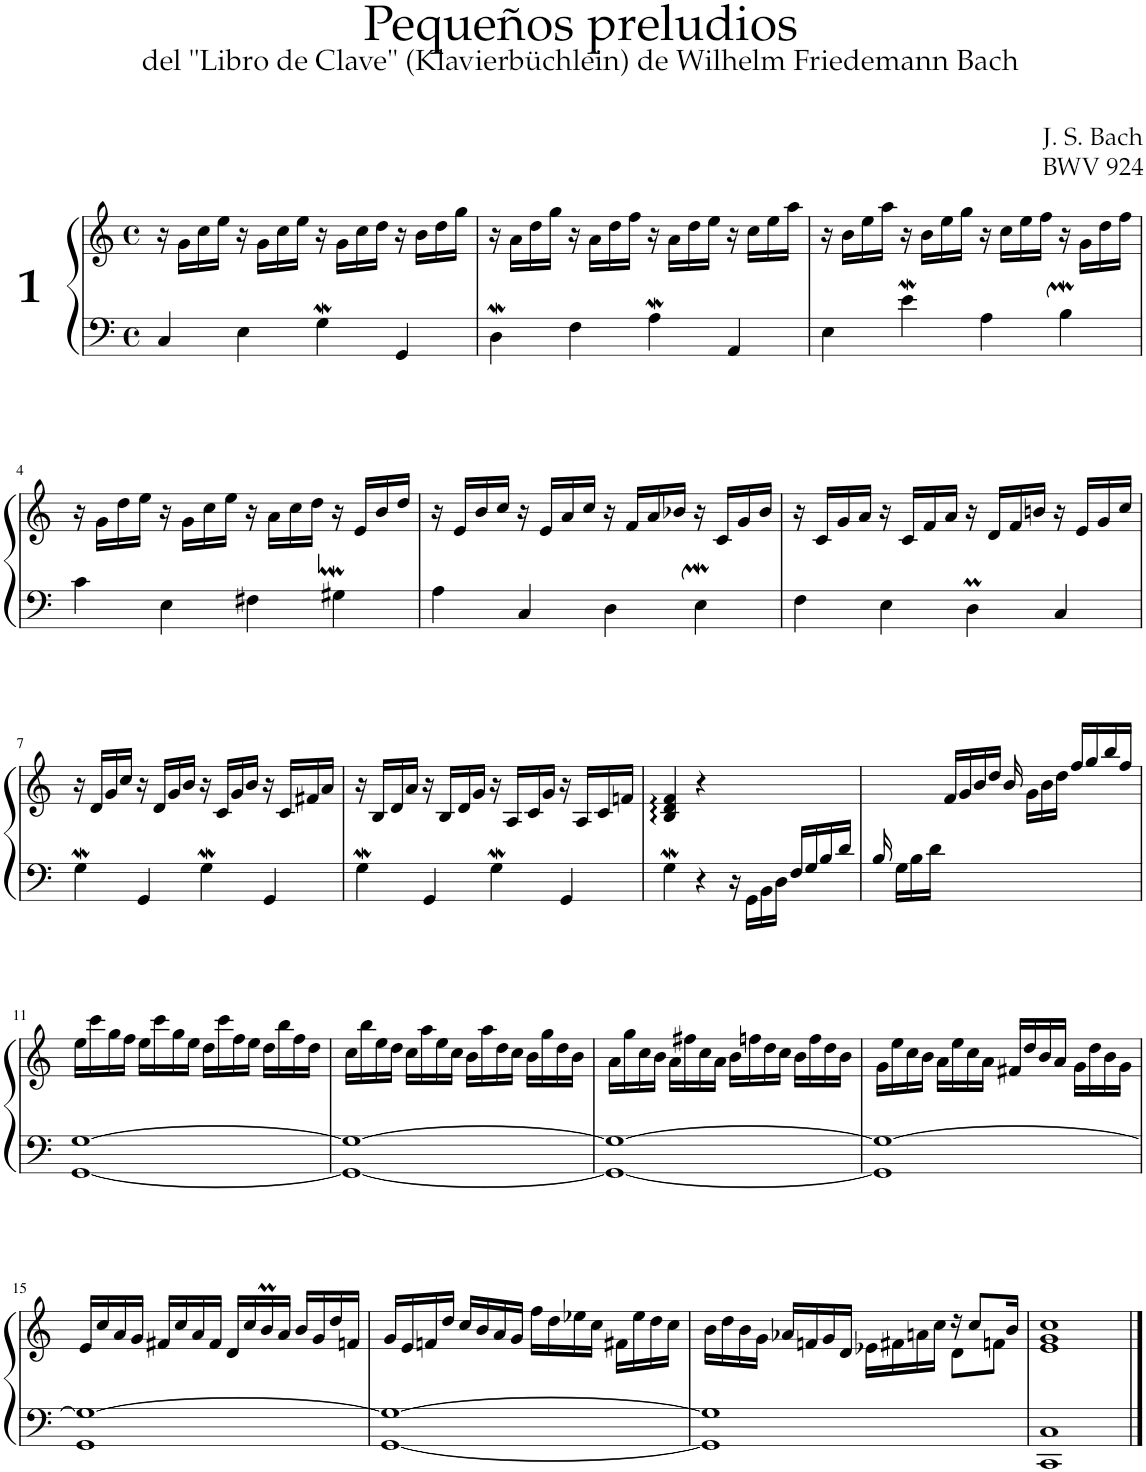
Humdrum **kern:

**kern	**kern
*part1	*part1
*staff2	*staff1
*I"1	*
*clefF4	*clefG2
*k[]	*k[]
*M4/4	*M4/4
*met(c)	*met(c)
=1	=1
4C/	16r
.	16g\LL
.	16cc\
.	16ee\JJ
4E\	16r
.	16g\LL
.	16cc\
.	16ee\JJ
4GW\	16r
.	16g\LL
.	16cc\
.	16dd\JJ
4GG/	16r
.	16b\LL
.	16dd\
.	16gg\JJ
=2	=2
4DW\	16r
.	16a\LL
.	16dd\
.	16gg\JJ
4F\	16r
.	16a\LL
.	16dd\
.	16ff\JJ
4AW\	16r
.	16a\LL
.	16dd\
.	16ee\JJ
4AA/	16r
.	16cc\LL
.	16ee\
.	16aa\JJ
=3	=3
4E\	16r
.	16b\LL
.	16ee\
.	16aa\JJ
4eW\	16r
.	16b\LL
.	16ee\
.	16gg\JJ
4A\	16r
.	16cc\LL
.	16ee\
.	16ff\JJ
4BW\	16r
.	16g\LL
.	16dd\
.	16ff\JJ
!!LO:LB:g=z
=4	=4
4c\	16r
.	16g\LL
.	16dd\
.	16ee\JJ
4E\	16r
.	16g\LL
.	16cc\
.	16ee\JJ
4F#X\	16r
.	16a\LL
.	16cc\
.	16dd\JJ
4G#XW\	16r
.	16e/LL
.	16b/
.	16dd/JJ
=5	=5
4A\	16r
.	16e/LL
.	16b/
.	16cc/JJ
4C/	16r
.	16e/LL
.	16a/
.	16cc/JJ
4D\	16r
.	16f/LL
.	16a/
.	16b-X/JJ
4EW\	16r
.	16c/LL
.	16g/
.	16b-/JJ
=6	=6
4F\	16r
.	16c/LL
.	16g/
.	16a/JJ
4E\	16r
.	16c/LL
.	16f/
.	16a/JJ
4DM\	16r
.	16d/LL
.	16f/
.	16bn/JJ
4C/	16r
.	16e/LL
.	16g/
.	16cc/JJ
!!LO:LB:g=z
=7	=7
4GW\	16r
.	16d/LL
.	16g/
.	16cc/JJ
4GG/	16r
.	16d/LL
.	16g/
.	16b/JJ
4GW\	16r
.	16c/LL
.	16g/
.	16b/JJ
4GG/	16r
.	16c/LL
.	16f#X/
.	16a/JJ
=8	=8
4GW\	16r
.	16B/LL
.	16d/
.	16a/JJ
4GG/	16r
.	16B/LL
.	16d/
.	16g/JJ
4GW\	16r
.	16A/LL
.	16c/
.	16g/JJ
4GG/	16r
.	16A/LL
.	16c/
.	16fn/JJ
=9	=9
4GW\	4B/: 4d/: 4f/:
4r	4r
16r	2ryy
16GG\LL	.
16BB\	.
16D\JJ	.
16F/LL	.
16G/	.
16B/	.
16d/JJ	.
=10	=10
16B/	4ryy
16G\LL	.
16B\	.
16d\JJ	.
4ryy	16f/LL
.	16g/
.	16b/
.	16dd/JJ
2ryy	16b/
.	16g\LL
.	16b\
.	16dd\JJ
.	16ff/LL
.	16gg/
.	16bb/
.	16ff/JJ
!!LO:LB:g=z
=11	=11
[1GG [1G	16ee\LL
.	16ccc\
.	16gg\
.	16ff\JJ
.	16ee\LL
.	16ccc\
.	16gg\
.	16ee\JJ
.	16dd\LL
.	16ccc\
.	16ff\
.	16ee\JJ
.	16dd\LL
.	16bb\
.	16ff\
.	16dd\JJ
=12	=12
1GG_ 1G_	16cc\LL
.	16bb\
.	16ee\
.	16dd\JJ
.	16cc\LL
.	16aa\
.	16ee\
.	16cc\JJ
.	16b\LL
.	16aa\
.	16dd\
.	16cc\JJ
.	16b\LL
.	16gg\
.	16dd\
.	16b\JJ
=13	=13
1GG_ 1G_	16a\LL
.	16gg\
.	16cc\
.	16b\JJ
.	16a\LL
.	16ff#X\
.	16cc\
.	16a\JJ
.	16b\LL
.	16ffn\
.	16dd\
.	16cc\JJ
.	16b\LL
.	16ff\
.	16dd\
.	16b\JJ
=14	=14
1GG] 1G_	16g\LL
.	16ee\
.	16cc\
.	16b\JJ
.	16a\LL
.	16ee\
.	16cc\
.	16a\JJ
.	16f#X/LL
.	16dd/
.	16b/
.	16a/JJ
.	16g\LL
.	16dd\
.	16b\
.	16g\JJ
!!LO:LB:g=z
=15	=15
1GG 1G_	16e/LL
.	16cc/
.	16a/
.	16g/JJ
.	16f#X/LL
.	16cc/
.	16a/
.	16f#/JJ
.	16d/LL
.	16cc/
.	16bm/
.	16a/JJ
.	16b/LL
.	16g/
.	16dd/
.	16fn/JJ
=16	=16
[1GG 1G_	16g/LL
.	16e/
.	16fn/
.	16dd/JJ
.	16cc/LL
.	16b/
.	16a/
.	16g/JJ
.	16ff\LL
.	16dd\
.	16ee-X\
.	16cc\JJ
.	16f#X\LL
.	16ee-\
.	16dd\
.	16cc\JJ
=17	=17
*	*^
1GG] 1G]	16b\LL	2.ryy
.	16dd\	.
.	16b\	.
.	16g\JJ	.
.	16a-X/LL	.
.	16fn/	.
.	16g/	.
.	16d/JJ	.
.	16e-X\LL	.
.	16f#X\	.
.	16an\	.
.	16cc\JJ	.
.	16r	8d\L
.	8cc/L	.
.	.	8fn\J
.	16b/Jk	.
*	*v	*v
=18	=18
1CC 1C	1e 1g 1cc
==	==
*-	*-
